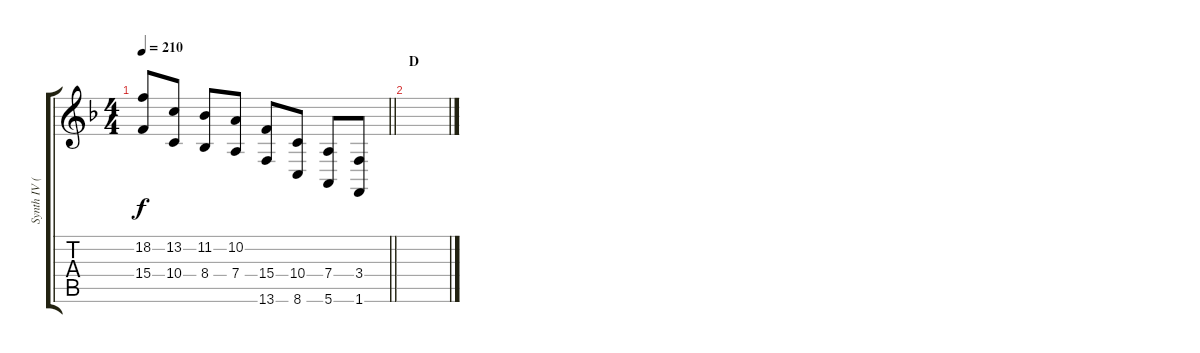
\track ("Synth IV (Kotobuki Tsumugi)" "Synth IV (") {instrument stringensemble1}
\staff {score tabs}
\tuning (E4 B3 G3 D3 A2 E2) {hide}
\ts (4 4)
\tempo 210
\clef g2
\barLineRight lightlight
\ks f
(18.2 15.4).8{dy f} (13.2 10.4).8 (11.2 8.4).8 (10.2 7.4).8 (15.4 13.6).8 (10.4 8.6).8 (7.4 5.6).8 (3.4 1.6).8 |
\section ("" "D")
